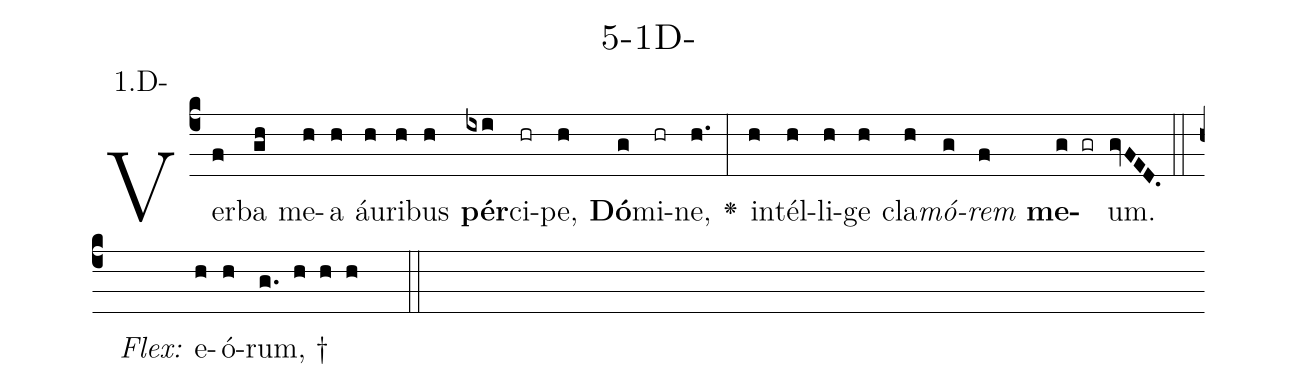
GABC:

name: 5-1D-;
annotation: 1.D-;
%%
(c4)Ver(f)ba(gh) me(h)a(h) áu(h)ri(h)bus(h) <b>pér</b>(ixi)ci(hr)pe,(h) <b>Dó</b>(g)mi(hr)ne,(h.) <v>\greheightstar</v>(:) in(h)tél(h)li(h)ge(h) cla(h)<i>mó</i>(g)<i>rem</i>(f) <b>me</b>(g gr)um.(gvFED.) (::)
<i>Flex:</i>()  e(h)ó(h)rum, †(g. h h h  ::)

%E(h) u(h) o(g) u(f) a(g) e.(gvFED.) (::)
